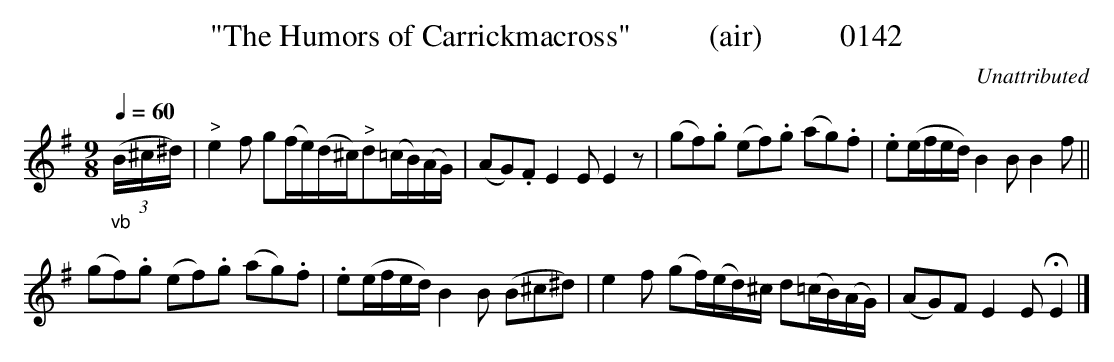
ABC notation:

X:1
T:"The Humors of Carrickmacross"          (air)          0142
C:Unattributed
Q:1/4=60
M:9/8
L:1/8
K:G
"_vb"(3(B/2^c/2^d/2)|"^>"e2f g(f/2e/2)(d/2^c/2)"^>"d(=c/2B/2)(A/2G/2)|(AG).F E2E E2z|(gf).g (ef).g (ag).f|.e(e/2f/2e/2d/2) B2B B2f||
(gf).g (ef).g (ag).f|.e(e/2f/2e/2d/2) B2B (B^c^d)|e2f (gf/2)(e/2d/2)^c/2 d(=c/2B/2)(A/2G/2)|(AG)F E2E HE2|]
